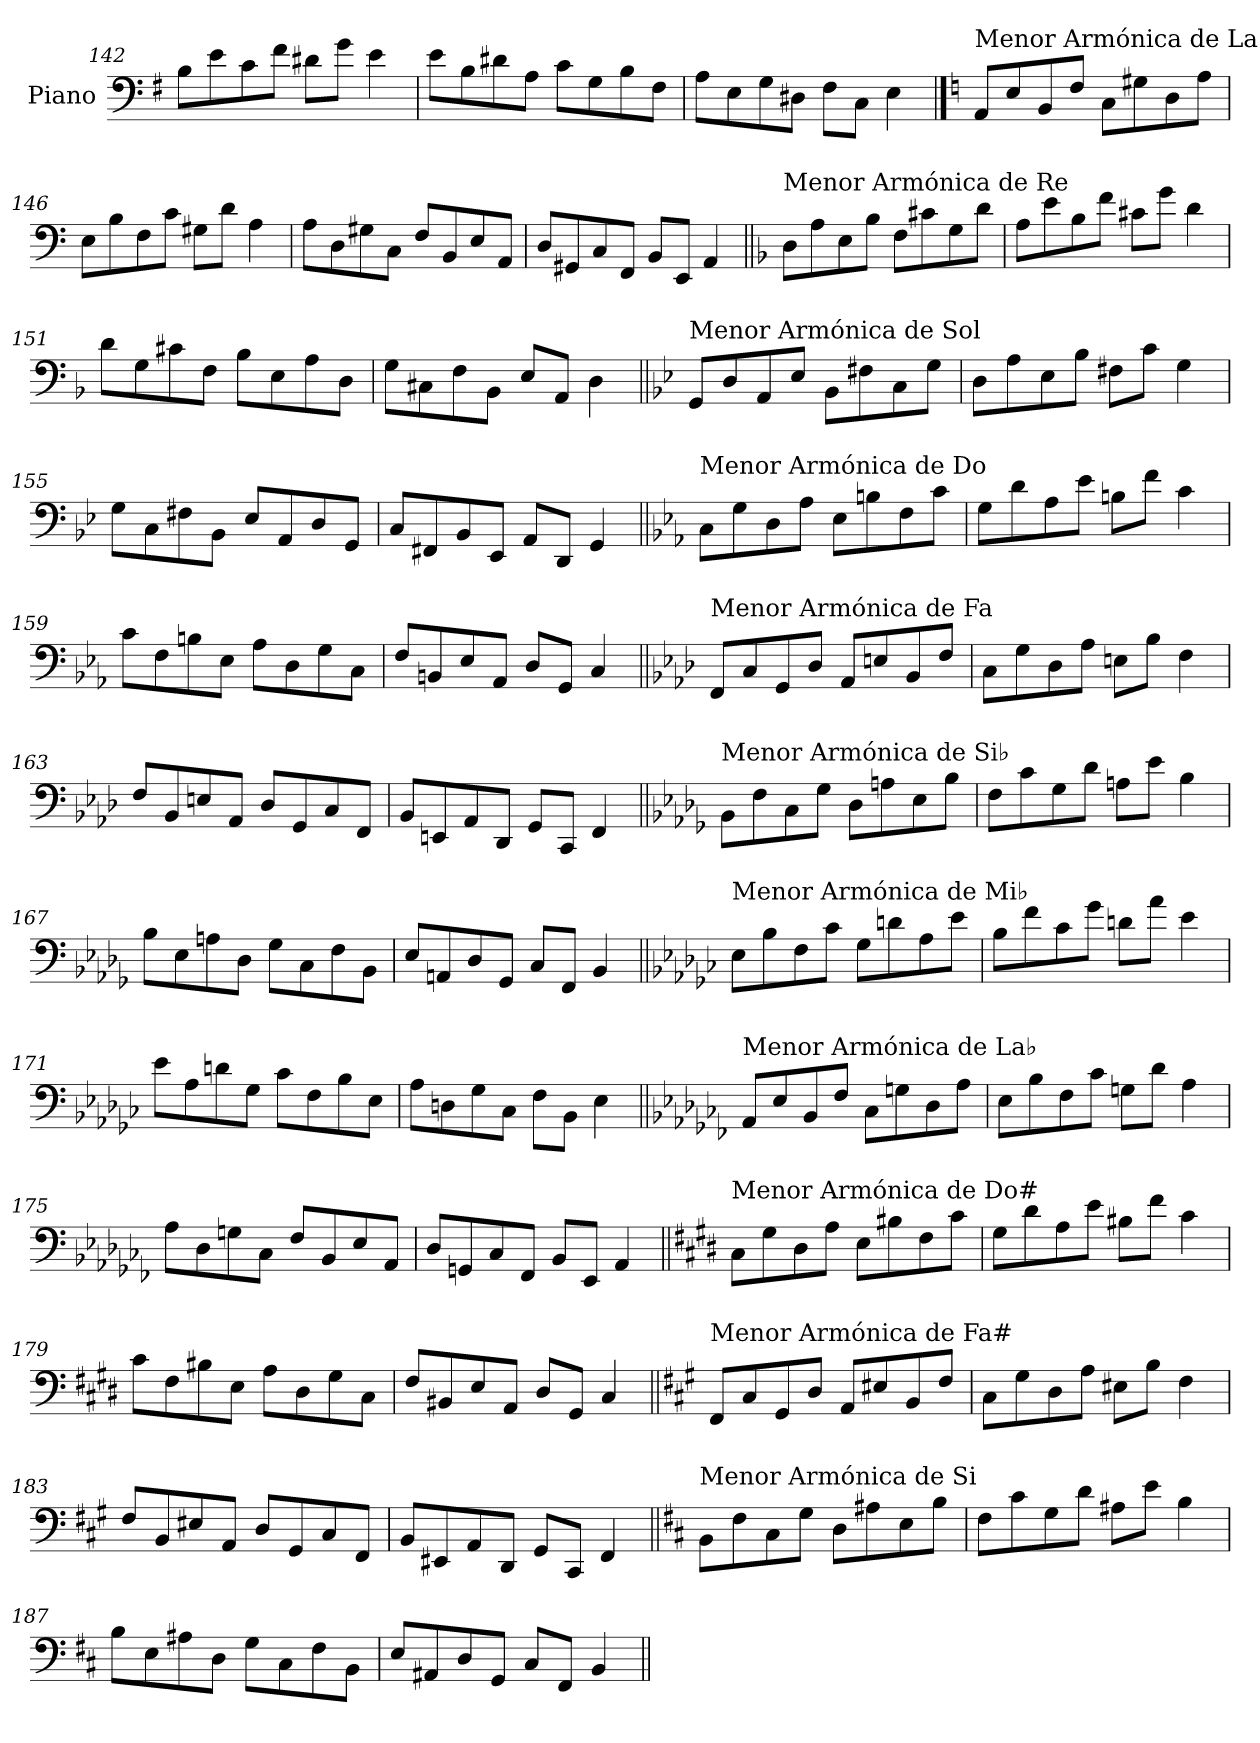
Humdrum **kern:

**kern
*part1
*staff1
*I"Piano
*I'Pno.
*clefF4
*k[f#]
=142
8B\L
8e\
8c\
8f#\J
8d#X\L
8g\J
4e\
=143
8e\L
8B\
8d#X\
8A\J
8c\L
8G\
8B\
8F#\J
=144
8A\L
8E\
8G\
8D#X\J
8F#\L
8C\J
4E\
!!LO:PB:g=z
==145
*k[]
!LO:TX:a:t=Menor Armónica de La
8AA/L
8E/
8BB/
8F/J
8C\L
8G#X\
8D\
8A\J
=146
8E\L
8B\
8F\
8c\J
8G#X\L
8d\J
4A\
=147
8A\L
8D\
8G#X\
8C\J
8F/L
8BB/
8E/
8AA/J
=148
8D/L
8GG#X/
8C/
8FF/J
8BB/L
8EE/J
4AA/
!!LO:LB:g=z
=149||
*k[b-]
!LO:TX:a:t=Menor Armónica de Re
8D\L
8A\
8E\
8B-\J
8F\L
8c#X\
8G\
8d\J
=150
8A\L
8e\
8B-\
8f\J
8c#X\L
8g\J
4d\
=151
8d\L
8G\
8c#X\
8F\J
8B-\L
8E\
8A\
8D\J
=152
8G\L
8C#X\
8F\
8BB-\J
8E/L
8AA/J
4D\
!!LO:LB:g=z
=153||
*k[b-e-]
!LO:TX:a:t=Menor Armónica de Sol
8GG/L
8D/
8AA/
8E-/J
8BB-\L
8F#X\
8C\
8G\J
=154
8D\L
8A\
8E-\
8B-\J
8F#X\L
8c\J
4G\
=155
8G\L
8C\
8F#X\
8BB-\J
8E-/L
8AA/
8D/
8GG/J
=156
8C/L
8FF#X/
8BB-/
8EE-/J
8AA/L
8DD/J
4GG/
!!LO:LB:g=z
=157||
*k[b-e-a-]
!LO:TX:a:t=Menor Armónica de Do
8C\L
8G\
8D\
8A-\J
8E-\L
8Bn\
8F\
8c\J
=158
8G\L
8d\
8A-\
8e-\J
8Bn\L
8f\J
4c\
=159
8c\L
8F\
8Bn\
8E-\J
8A-\L
8D\
8G\
8C\J
=160
8F/L
8BBn/
8E-/
8AA-/J
8D/L
8GG/J
4C/
!!LO:LB:g=z
=161||
*k[b-e-a-d-]
!LO:TX:a:t=Menor Armónica de Fa
8FF/L
8C/
8GG/
8D-/J
8AA-/L
8En/
8BB-/
8F/J
=162
8C\L
8G\
8D-\
8A-\J
8En\L
8B-\J
4F\
=163
8F/L
8BB-/
8En/
8AA-/J
8D-/L
8GG/
8C/
8FF/J
=164
8BB-/L
8EEn/
8AA-/
8DD-/J
8GG/L
8CC/J
4FF/
!!LO:LB:g=z
=165||
*k[b-e-a-d-g-]
!LO:TX:a:t=Menor Armónica de Si♭
8BB-\L
8F\
8C\
8G-\J
8D-\L
8An\
8E-\
8B-\J
=166
8F\L
8c\
8G-\
8d-\J
8An\L
8e-\J
4B-\
=167
8B-\L
8E-\
8An\
8D-\J
8G-\L
8C\
8F\
8BB-\J
=168
8E-/L
8AAn/
8D-/
8GG-/J
8C/L
8FF/J
4BB-/
!!LO:LB:g=z
=169||
*k[b-e-a-d-g-c-]
!LO:TX:a:t=Menor Armónica de Mi♭
8E-\L
8B-\
8F\
8c-\J
8G-\L
8dn\
8A-\
8e-\J
=170
8B-\L
8f\
8c-\
8g-\J
8dn\L
8a-\J
4e-\
=171
8e-\L
8A-\
8dn\
8G-\J
8c-\L
8F\
8B-\
8E-\J
=172
8A-\L
8Dn\
8G-\
8C-\J
8F\L
8BB-\J
4E-\
!!LO:LB:g=z
=173||
*k[b-e-a-d-g-c-f-]
!LO:TX:a:t=Menor Armónica de La♭
8AA-/L
8E-/
8BB-/
8F-/J
8C-\L
8Gn\
8D-\
8A-\J
=174
8E-\L
8B-\
8F-\
8c-\J
8Gn\L
8d-\J
4A-\
=175
8A-\L
8D-\
8Gn\
8C-\J
8F-/L
8BB-/
8E-/
8AA-/J
=176
8D-/L
8GGn/
8C-/
8FF-/J
8BB-/L
8EE-/J
4AA-/
!!LO:LB:g=z
=177||
*k[f#c#g#d#]
!LO:TX:a:t=Menor Armónica de Do#
8C#\L
8G#\
8D#\
8A\J
8E\L
8B#X\
8F#\
8c#\J
=178
8G#\L
8d#\
8A\
8e\J
8B#X\L
8f#\J
4c#\
=179
8c#\L
8F#\
8B#X\
8E\J
8A\L
8D#\
8G#\
8C#\J
=180
8F#/L
8BB#X/
8E/
8AA/J
8D#/L
8GG#/J
4C#/
!!LO:LB:g=z
=181||
*k[f#c#g#]
!LO:TX:a:t=Menor Armónica de Fa#
8FF#/L
8C#/
8GG#/
8D/J
8AA/L
8E#X/
8BB/
8F#/J
=182
8C#\L
8G#\
8D\
8A\J
8E#X\L
8B\J
4F#\
=183
8F#/L
8BB/
8E#X/
8AA/J
8D/L
8GG#/
8C#/
8FF#/J
=184
8BB/L
8EE#X/
8AA/
8DD/J
8GG#/L
8CC#/J
4FF#/
!!LO:LB:g=z
=185||
*k[f#c#]
!LO:TX:a:t=Menor Armónica de Si
8BB\L
8F#\
8C#\
8G\J
8D\L
8A#X\
8E\
8B\J
=186
8F#\L
8c#\
8G\
8d\J
8A#X\L
8e\J
4B\
=187
8B\L
8E\
8A#X\
8D\J
8G\L
8C#\
8F#\
8BB\J
=188
8E/L
8AA#X/
8D/
8GG/J
8C#/L
8FF#/J
4BB/
=||
*-
